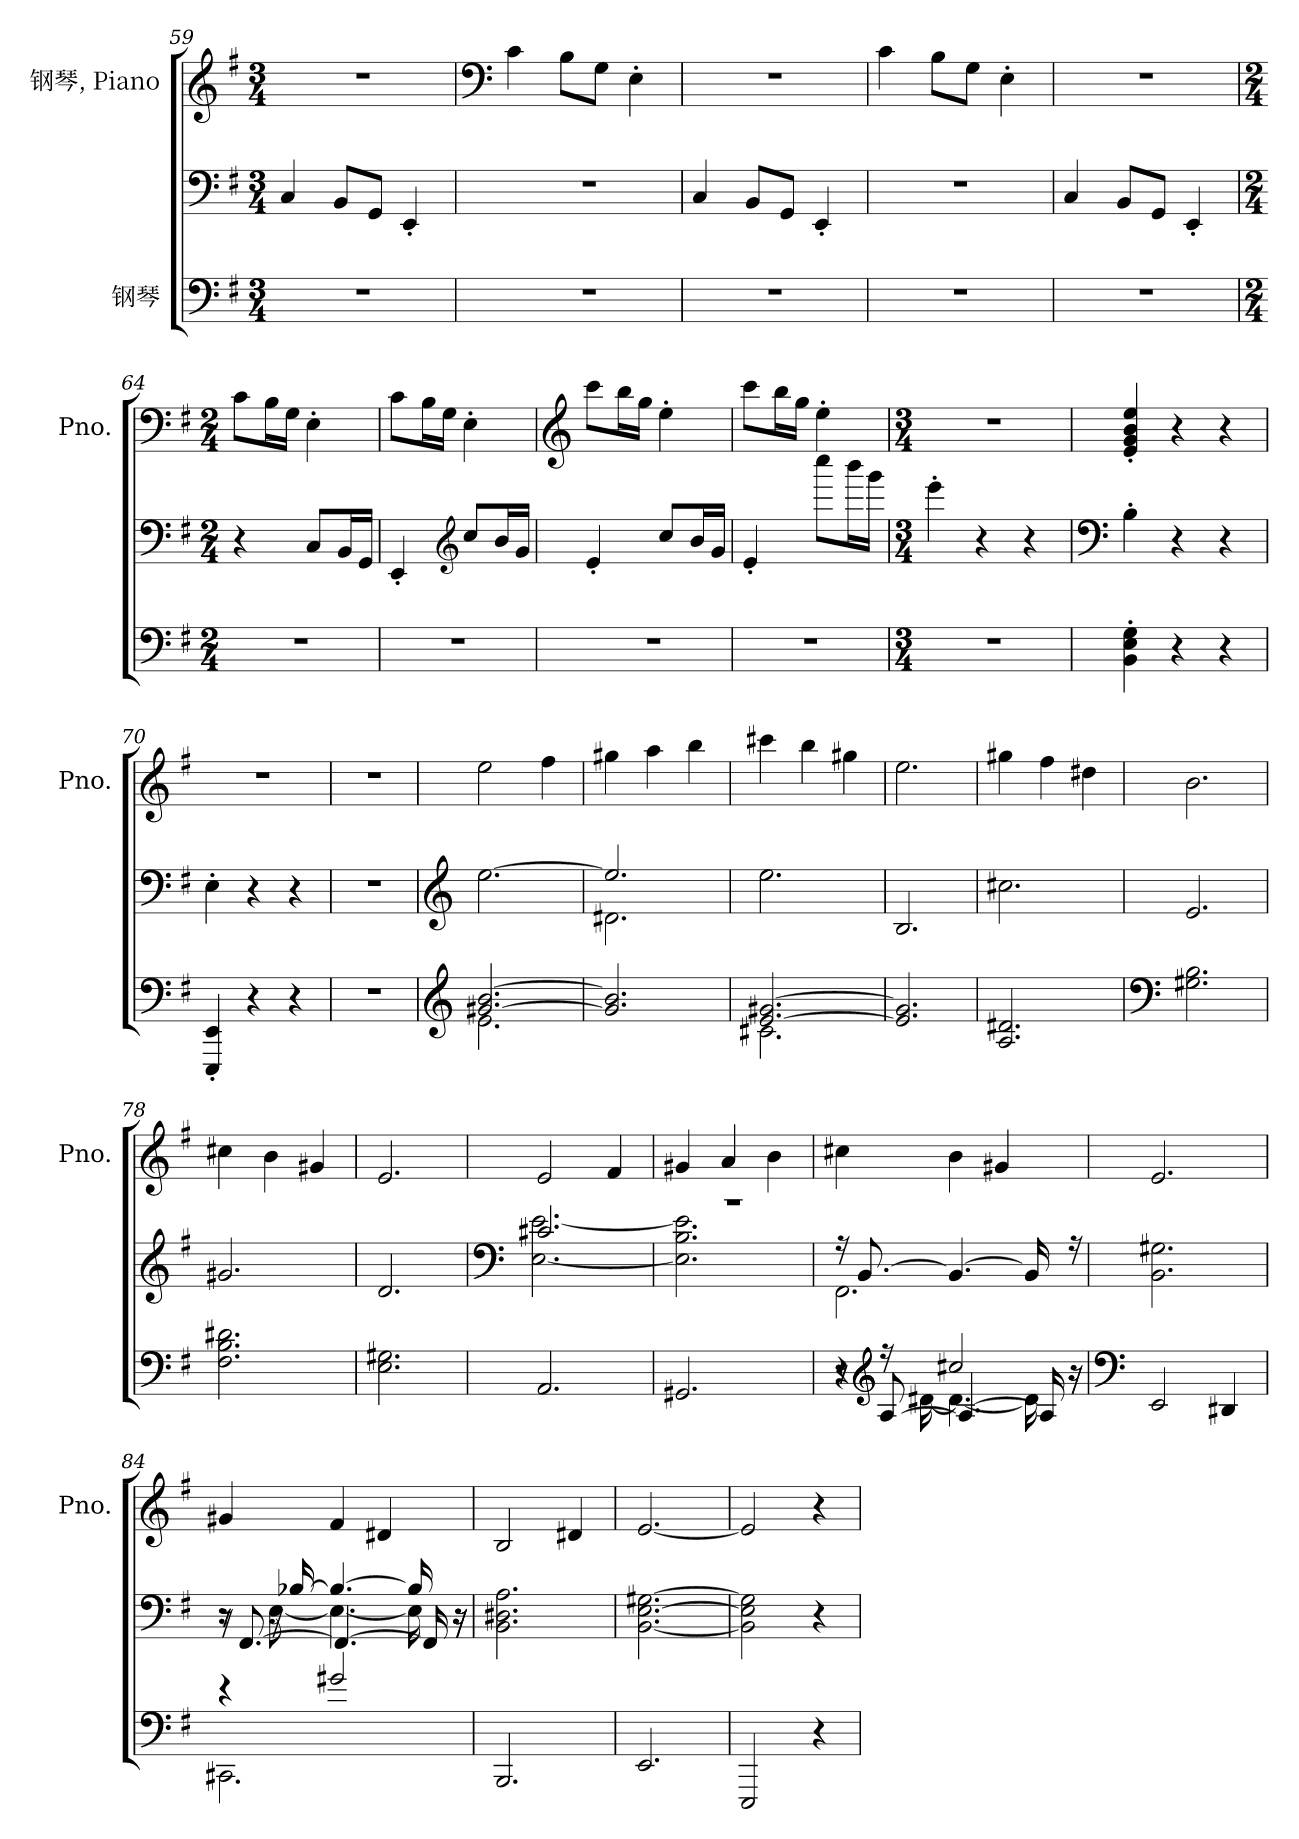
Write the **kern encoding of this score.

**kern	**kern	**kern
*part2	*part2	*part1
*staff3	*staff2	*staff1
*I"钢琴	*	*I"钢琴, Piano
*	*	*I'Pno.
*clefF4	*clefF4	*clefG2
*k[f#]	*k[f#]	*k[f#]
*M3/4	*M3/4	*M3/4
=59	=59	=59
2.r	4C/	2.r
.	8BB/L	.
.	8GG/J	.
.	4EE'/	.
=60	=60	=60
*	*	*clefF4
2.r	2.r	4c\
.	.	8B\L
.	.	8G\J
.	.	4E'\
!!LO:LB:g=z
=61	=61	=61
2.r	4C/	2.r
.	8BB/L	.
.	8GG/J	.
.	4EE'/	.
=62	=62	=62
2.r	2.r	4c\
.	.	8B\L
.	.	8G\J
.	.	4E'\
=63	=63	=63
2.r	4C/	2.r
.	8BB/L	.
.	8GG/J	.
.	4EE'/	.
=64	=64	=64
*M2/4	*M2/4	*M2/4
2r	4r	8c\L
.	.	16B\L
.	.	16G\JJ
.	8C/L	4E'\
.	16BB/L	.
.	16GG/JJ	.
=65	=65	=65
2r	4EE'/	8c\L
.	.	16B\L
.	.	16G\JJ
*	*clefG2	*
.	8cc/L	4E'\
.	16b/L	.
.	16g/JJ	.
=66	=66	=66
*	*	*clefG2
2r	4e'/	8ccc\L
.	.	16bb\L
.	.	16gg\JJ
.	8cc/L	4ee'\
.	16b/L	.
.	16g/JJ	.
!!LO:PB:g=z
=67	=67	=67
2r	4e'/	8ccc\L
.	.	16bb\L
.	.	16gg\JJ
.	8cccc\L	4ee'\
.	16bbb\L	.
.	16ggg\JJ	.
=68	=68	=68
*M3/4	*M3/4	*M3/4
2.r	4eee'\	2.r
.	4r	.
.	4r	.
=69	=69	=69
*	*clefF4	*
*	*	*MM220
4BB\' 4E\' 4G\'	4B'\	4e/' 4g/' 4b/' 4ee/'
4r	4r	4r
4r	4r	4r
=70	=70	=70
4EEE/' 4EE/'	4E'\	2.r
4r	4r	.
4r	4r	.
=71	=71	=71
2.r	2.r	2.r
=72	=72	=72
*clefG2	*clefG2	*
*^	*	*
[2.g#X/ [2.b/	2.e\	[2.ee\	2ee\
.	.	.	4ff#\
*v	*v	*	*
=73	=73	=73
*	*^	*
2.g#/] 2.b/]	2.ee/]	2.d#X\	4gg#X\
.	.	.	4aa\
.	.	.	4bb\
*	*v	*v	*
=74	=74	=74
*^	*	*
[2.e/ [2.g#X/	2.c#X\	2.ee\	4ccc#X\
.	.	.	4bb\
.	.	.	4gg#X\
*v	*v	*	*
!!LO:LB:g=z
=75	=75	=75
2.e/] 2.g#/]	2.B/	2.ee\
=76	=76	=76
2.A/ 2.d#X/	2.cc#X\	4gg#X\
.	.	4ff#\
.	.	4dd#X\
=77	=77	=77
*clefF4	*	*
2.G#X\ 2.B\	2.e/	2.b\
=78	=78	=78
2.F#\ 2.B\ 2.d#X\	2.g#X/	4cc#X\
.	.	4b\
.	.	4g#X/
=79	=79	=79
2.E\ 2.G#X\	2.d/	2.e/
=80	=80	=80
*	*clefF4	*
*	*^	*
2.AA/	2.c#X/	[2.E\ [2.e\	2e/
.	.	.	4f#/
=81	=81	=81	=81
2.GG#X/	2.r	2.E\] 2.B\ 2.e\]	4g#X/
.	.	.	4a/
.	.	.	4b\
!!LO:LB:g=z
=82	=82	=82	=82
*^	*	*	*
*	*^	*	*	*
4r	8r	8r	16r	2.FF#\	4cc#X\
.	.	.	[8.BB/	.	.
*clefG2	*	*	*	*	*
.	16r	[8A/	.	.	.
.	[16d#X\	.	.	.	.
2cc#X/	4.d#\_	4.A/_	4.BB/_	.	4b\
.	.	.	.	.	4g#X/
.	16d#\]	16A/]	16BB/]	.	.
.	16r	16r	16r	.	.
*v	*v	*v	*	*	*
*	*v	*v	*
=83	=83	=83
*clefF4	*	*
2EE/	2.BB\ 2.G#X\	2.e/
4DD#X/	.	.
=84	=84	=84
*^	*^	*
*	*	*	*^	*
4r	2.CC#X\	8r	8r	16r	4g#X/
.	.	.	.	[8.FF#/	.
.	.	16r	[8E\	.	.
.	.	[16B-X/	.	.	.
2g#X/	.	4.B-/_	4.E\_	4.FF#/_	4f#/
.	.	.	.	.	4d#X/
.	.	16B-/]	16E\]	16FF#/]	.
.	.	16r	16r	16r	.
*v	*v	*	*	*	*
*	*v	*v	*v	*
=85	=85	=85
2.BBB/	2.BB\ 2.D#X\ 2.A\	2B/
.	.	4d#X/
=86	=86	=86
2.EE/	[2.BB\ [2.E\ [2.G#X\	[2.e/
!!LO:LB:g=z
=87	=87	=87
2EEE/	2BB\] 2E\] 2G#\]	2e/]
4r	4r	4r
=	=	=
*-	*-	*-
